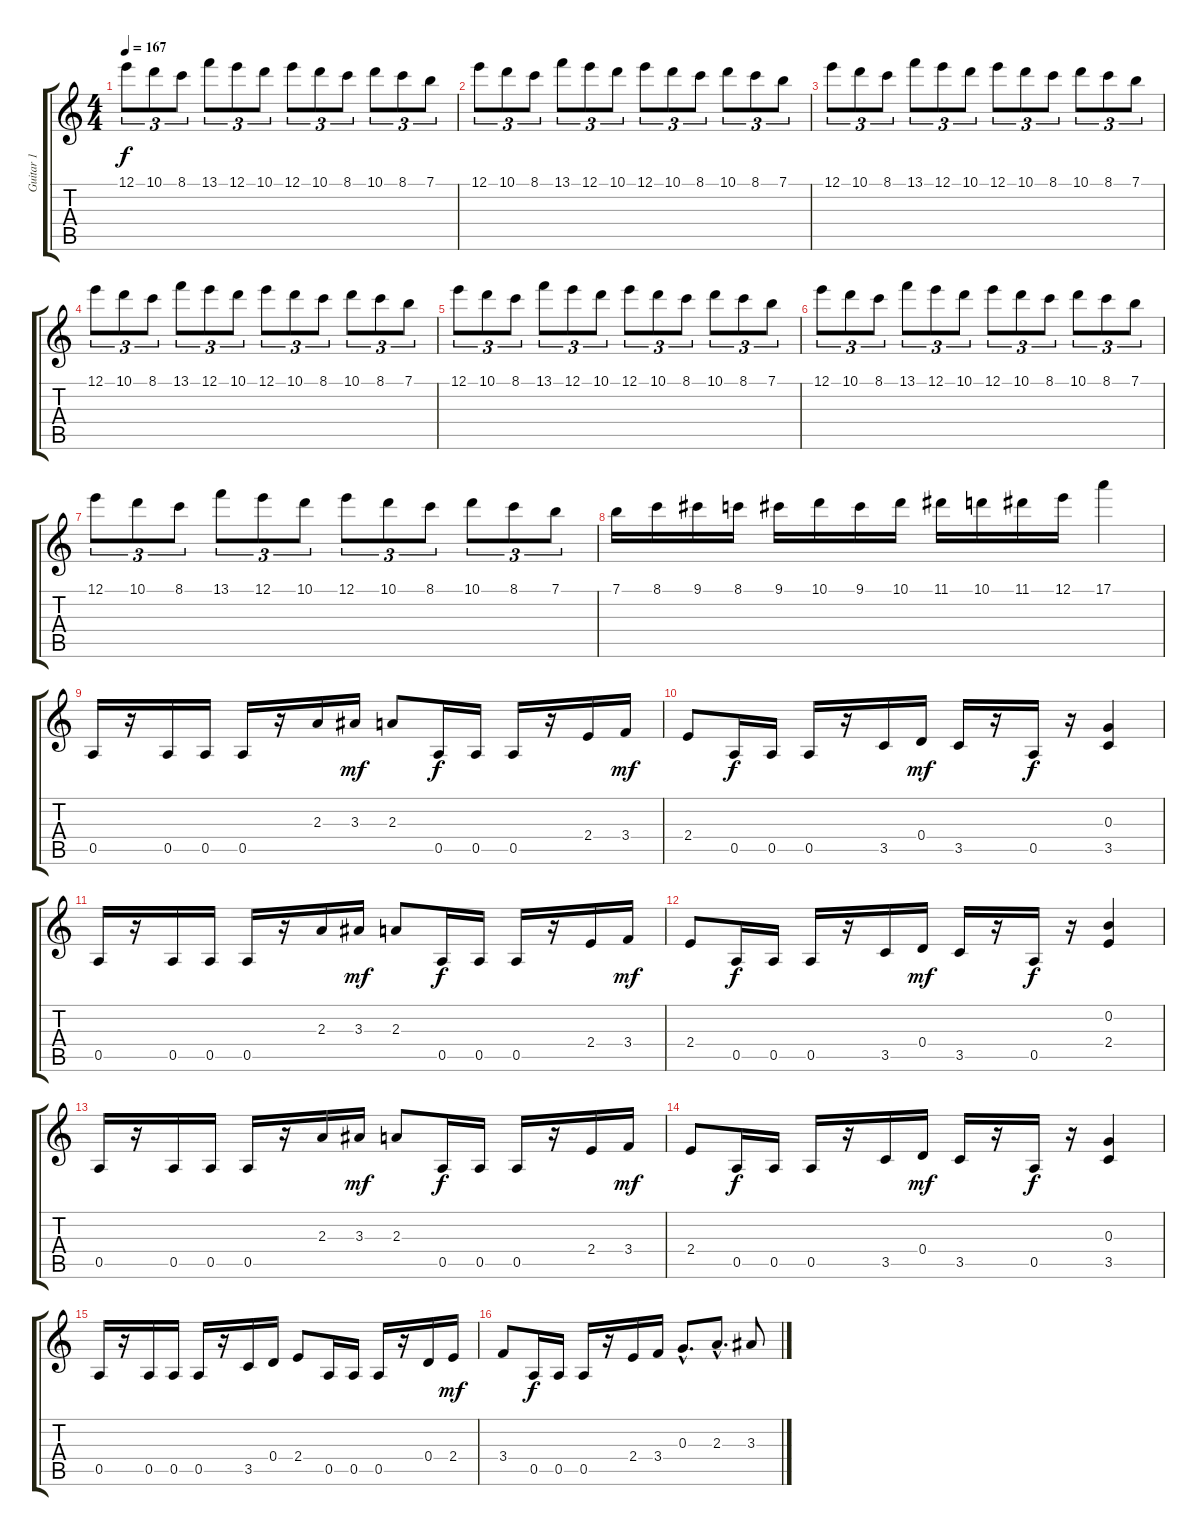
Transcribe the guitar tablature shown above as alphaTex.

\track ("Guitar 1" "Guitar 1") {instrument distortionguitar}
\staff {score tabs}
\tuning (E4 B3 G3 D3 A2 E2) {hide}
\ts (4 4)
\tempo 167
\clef g2
\ks c
12.1.8{tu (3 2) dy f} 10.1.8{tu (3 2)} 8.1.8{tu (3 2)} 13.1.8{tu (3 2)} 12.1.8{tu (3 2)} 10.1.8{tu (3 2)} 12.1.8{tu (3 2)} 10.1.8{tu (3 2)} 8.1.8{tu (3 2)} 10.1.8{tu (3 2)} 8.1.8{tu (3 2)} 7.1.8{tu (3 2)} |
12.1.8{tu (3 2)} 10.1.8{tu (3 2)} 8.1.8{tu (3 2)} 13.1.8{tu (3 2)} 12.1.8{tu (3 2)} 10.1.8{tu (3 2)} 12.1.8{tu (3 2)} 10.1.8{tu (3 2)} 8.1.8{tu (3 2)} 10.1.8{tu (3 2)} 8.1.8{tu (3 2)} 7.1.8{tu (3 2)} |
12.1.8{tu (3 2)} 10.1.8{tu (3 2)} 8.1.8{tu (3 2)} 13.1.8{tu (3 2)} 12.1.8{tu (3 2)} 10.1.8{tu (3 2)} 12.1.8{tu (3 2)} 10.1.8{tu (3 2)} 8.1.8{tu (3 2)} 10.1.8{tu (3 2)} 8.1.8{tu (3 2)} 7.1.8{tu (3 2)} |
12.1.8{tu (3 2)} 10.1.8{tu (3 2)} 8.1.8{tu (3 2)} 13.1.8{tu (3 2)} 12.1.8{tu (3 2)} 10.1.8{tu (3 2)} 12.1.8{tu (3 2)} 10.1.8{tu (3 2)} 8.1.8{tu (3 2)} 10.1.8{tu (3 2)} 8.1.8{tu (3 2)} 7.1.8{tu (3 2)} |
12.1.8{tu (3 2)} 10.1.8{tu (3 2)} 8.1.8{tu (3 2)} 13.1.8{tu (3 2)} 12.1.8{tu (3 2)} 10.1.8{tu (3 2)} 12.1.8{tu (3 2)} 10.1.8{tu (3 2)} 8.1.8{tu (3 2)} 10.1.8{tu (3 2)} 8.1.8{tu (3 2)} 7.1.8{tu (3 2)} |
12.1.8{tu (3 2)} 10.1.8{tu (3 2)} 8.1.8{tu (3 2)} 13.1.8{tu (3 2)} 12.1.8{tu (3 2)} 10.1.8{tu (3 2)} 12.1.8{tu (3 2)} 10.1.8{tu (3 2)} 8.1.8{tu (3 2)} 10.1.8{tu (3 2)} 8.1.8{tu (3 2)} 7.1.8{tu (3 2)} |
12.1.8{tu (3 2)} 10.1.8{tu (3 2)} 8.1.8{tu (3 2)} 13.1.8{tu (3 2)} 12.1.8{tu (3 2)} 10.1.8{tu (3 2)} 12.1.8{tu (3 2)} 10.1.8{tu (3 2)} 8.1.8{tu (3 2)} 10.1.8{tu (3 2)} 8.1.8{tu (3 2)} 7.1.8{tu (3 2)} |
7.1.16 8.1.16 9.1.16 8.1.16 9.1.16 10.1.16 9.1.16 10.1.16 11.1.16 10.1.16 11.1.16 12.1.16 17.1.4 |
0.5.16 r.16 0.5.16 0.5.16 0.5.16 r.16 2.3.16 3.3.16{dy mf} 2.3.8 0.5.16{dy f} 0.5.16 0.5.16 r.16 2.4.16 3.4.16{dy mf} |
2.4.8 0.5.16{dy f} 0.5.16 0.5.16 r.16 3.5.16 0.4.16{dy mf} 3.5.16 r.16 0.5.16{dy f} r.16 (0.3 3.5).4 |
0.5.16 r.16 0.5.16 0.5.16 0.5.16 r.16 2.3.16 3.3.16{dy mf} 2.3.8 0.5.16{dy f} 0.5.16 0.5.16 r.16 2.4.16 3.4.16{dy mf} |
2.4.8 0.5.16{dy f} 0.5.16 0.5.16 r.16 3.5.16 0.4.16{dy mf} 3.5.16 r.16 0.5.16{dy f} r.16 (0.2 2.4).4 |
0.5.16 r.16 0.5.16 0.5.16 0.5.16 r.16 2.3.16 3.3.16{dy mf} 2.3.8 0.5.16{dy f} 0.5.16 0.5.16 r.16 2.4.16 3.4.16{dy mf} |
2.4.8 0.5.16{dy f} 0.5.16 0.5.16 r.16 3.5.16 0.4.16{dy mf} 3.5.16 r.16 0.5.16{dy f} r.16 (0.3 3.5).4 |
0.5.16 r.16 0.5.16 0.5.16 0.5.16 r.16 3.5.16 0.4.16 2.4.8 0.5.16 0.5.16 0.5.16 r.16 0.4.16 2.4.16{dy mf} |
3.4.8 0.5.16{dy f} 0.5.16 0.5.16 r.16 2.4.16 3.4.16 0.3{hac}.8{d} 2.3{hac}.8{d} 3.3.8
